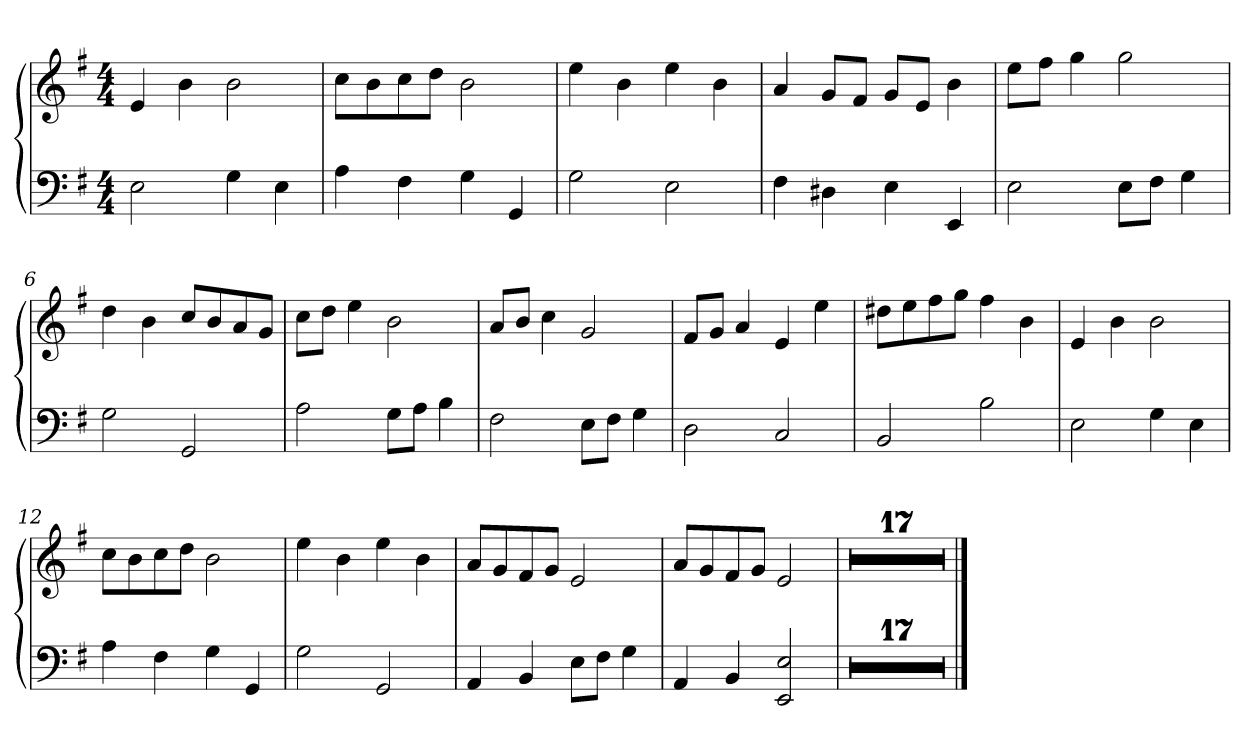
**kern	**kern
*part1	*part1
*staff2	*staff1
*clefF4	*clefG2
*k[f#]	*k[f#]
*M4/4	*M4/4
=1	=1
2E\	4e/
.	4b\
4G\	2b\
4E\	.
=2	=2
4A\	8cc\L
.	8b\
4F#\	8cc\
.	8dd\J
4G\	2b\
4GG/	.
=3	=3
2G\	4ee\
.	4b\
2E\	4ee\
.	4b\
=4	=4
4F#\	4a/
4D#X\	8g/L
.	8f#/J
4E\	8g/L
.	8e/J
4EE/	4b\
=5	=5
2E\	8ee\L
.	8ff#\J
.	4gg\
8E\L	2gg\
8F#\J	.
4G\	.
=6	=6
2G\	4dd\
.	4b\
2GG/	8cc/L
.	8b/
.	8a/
.	8g/J
=7	=7
2A\	8cc\L
.	8dd\J
.	4ee\
8G\L	2b\
8A\J	.
4B\	.
=8	=8
2F#\	8a/L
.	8b/J
.	4cc\
8E\L	2g/
8F#\J	.
4G\	.
=9	=9
2D\	8f#/L
.	8g/J
.	4a/
2C/	4e/
.	4ee\
=10	=10
2BB/	8dd#X\L
.	8ee\
.	8ff#\
.	8gg\J
2B\	4ff#\
.	4b\
=11	=11
2E\	4e/
.	4b\
4G\	2b\
4E\	.
=12	=12
4A\	8cc\L
.	8b\
4F#\	8cc\
.	8dd\J
4G\	2b\
4GG/	.
=13	=13
2G\	4ee\
.	4b\
2GG/	4ee\
.	4b\
=14	=14
4AA/	8a/L
.	8g/
4BB/	8f#/
.	8g/J
8E\L	2e/
8F#\J	.
4G\	.
=15	=15
4AA/	8a/L
.	8g/
4BB/	8f#/
.	8g/J
2EE/ 2E/	2e/
=16	=16
1r	1r
=17	=17
1r	1r
=18	=18
1r	1r
=19	=19
1r	1r
=20	=20
1r	1r
=21	=21
1r	1r
=22	=22
1r	1r
=23	=23
1r	1r
=24	=24
1r	1r
=25	=25
1r	1r
=26	=26
1r	1r
=27	=27
1r	1r
=28	=28
1r	1r
=29	=29
1r	1r
=30	=30
1r	1r
=31	=31
1r	1r
=32	=32
1r	1r
==	==
*-	*-
